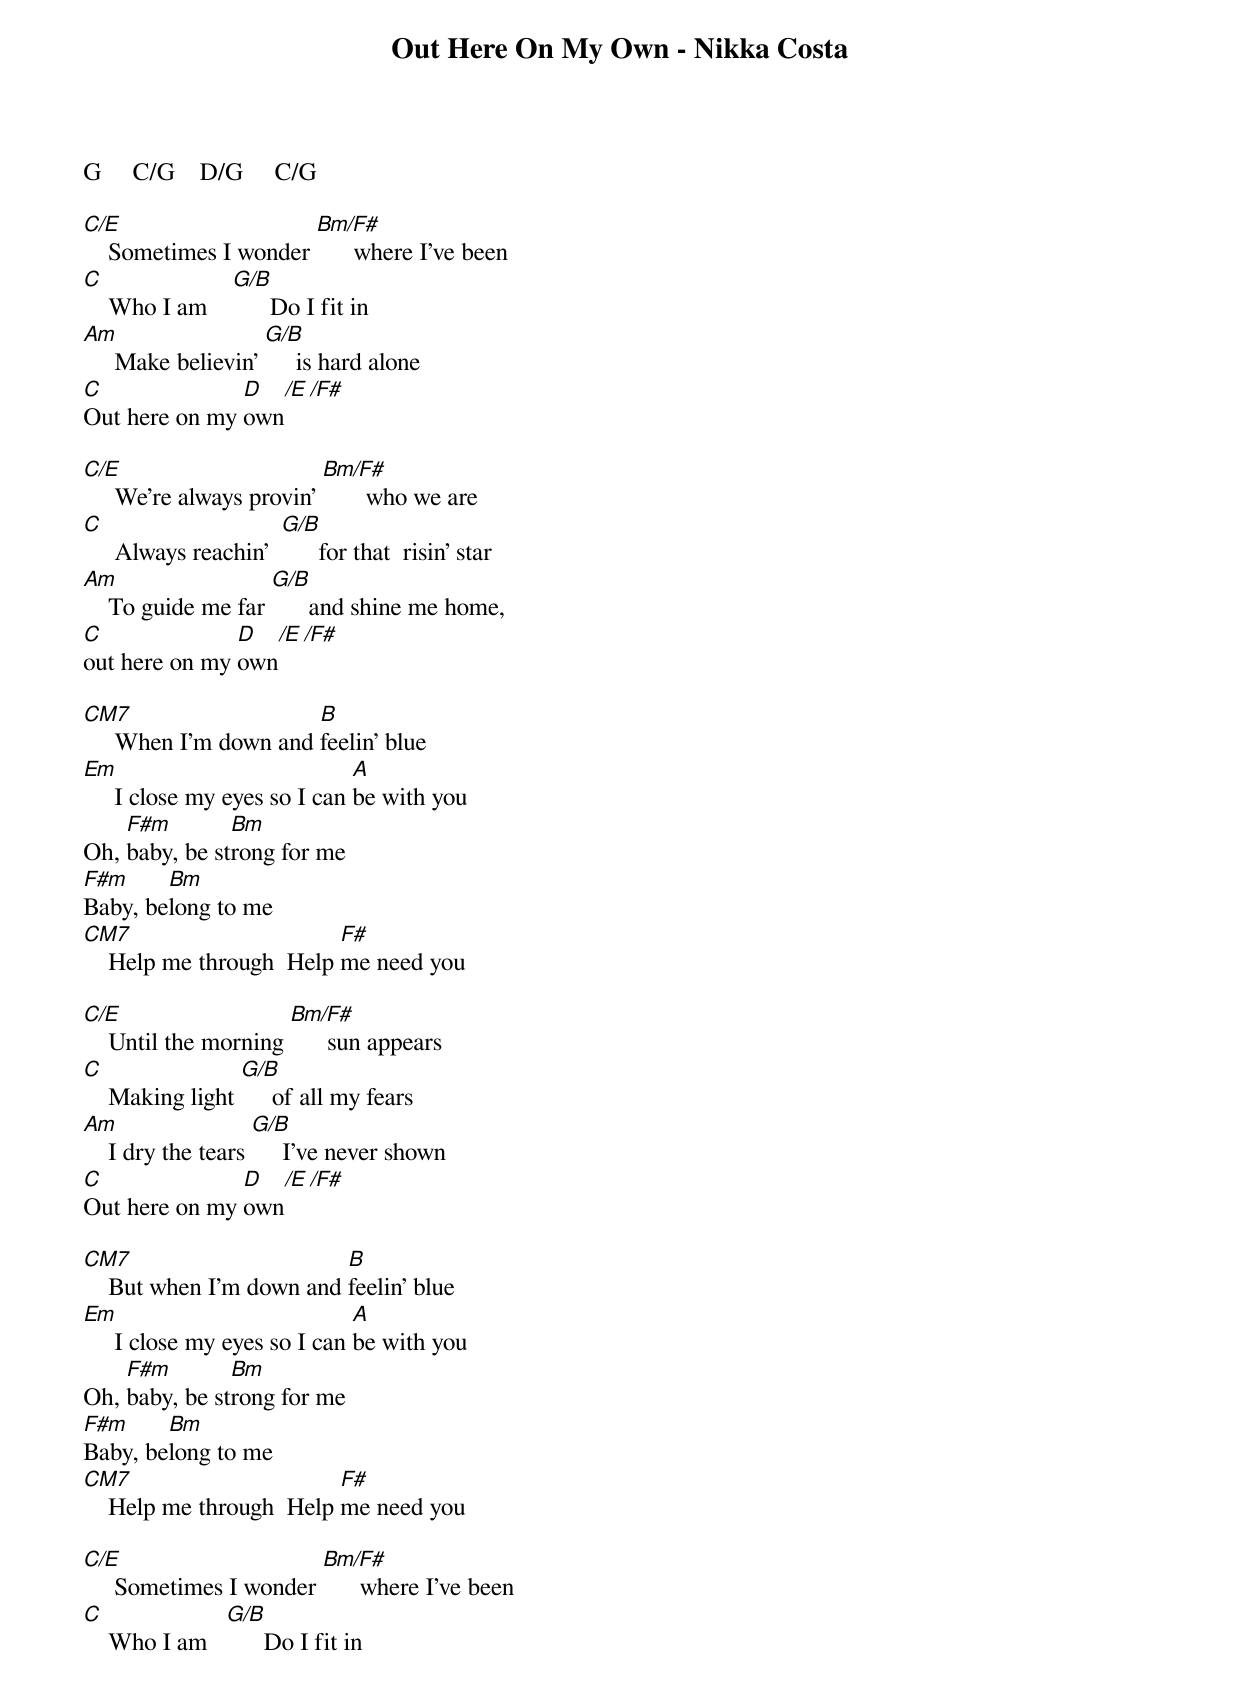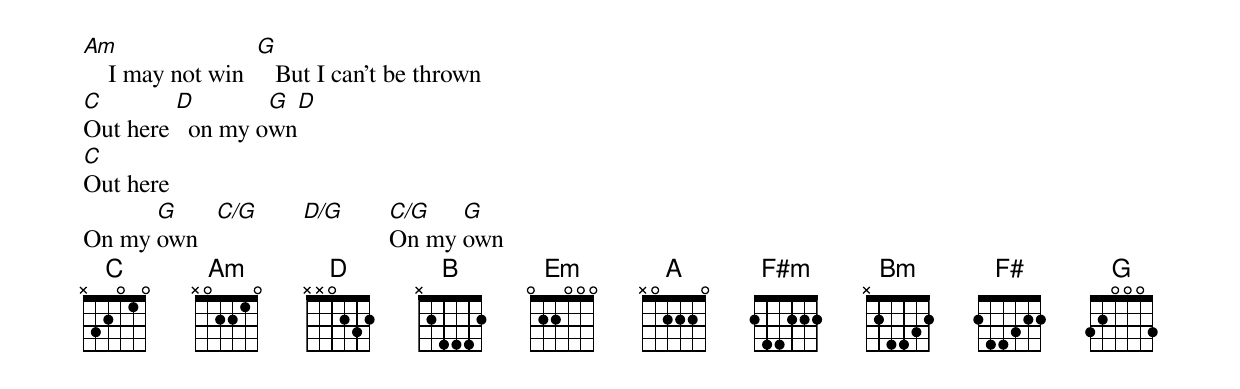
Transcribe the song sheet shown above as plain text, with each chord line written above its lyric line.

Out Here On My Own - Nikka Costa

G     C/G    D/G     C/G

C/E                    Bm/F#
    Sometimes I wonder       where I've been
C               G/B
    Who I am          Do I fit in
Am                  G/B
     Make believin'      is hard alone
C              D     /E /F#
Out here on my own

C/E                       Bm/F#
     We're always provin'        who we are
C                     G/B
     Always reachin'        for that  risin' star
Am                  G/B
    To guide me far       and shine me home,
C              D     /E /F#
out here on my own

CM7                    B
     When I'm down and feelin' blue
Em                            A
     I close my eyes so I can be with you
    F#m        Bm
Oh, baby, be strong for me
F#m     Bm
Baby, belong to me
CM7                       F#
    Help me through  Help me need you

C/E                   Bm/F#
    Until the morning       sun appears
C                G/B
    Making light      of all my fears
Am                  G/B
    I dry the tears      I've never shown
C              D     /E /F#
Out here on my own

CM7                       B
    But when I'm down and feelin' blue
Em                            A
     I close my eyes so I can be with you
    F#m        Bm
Oh, baby, be strong for me
F#m     Bm
Baby, belong to me
CM7                       F#
    Help me through  Help me need you

C/E                     Bm/F#
     Sometimes I wonder       where I've been
C              G/B
    Who I am         Do I fit in
Am                 G
    I may not win     But I can't be thrown
C        D        G   D
Out here   on my own
C
Out here
      G     C/G    D/G    C/G   G
On my own                 On my own
